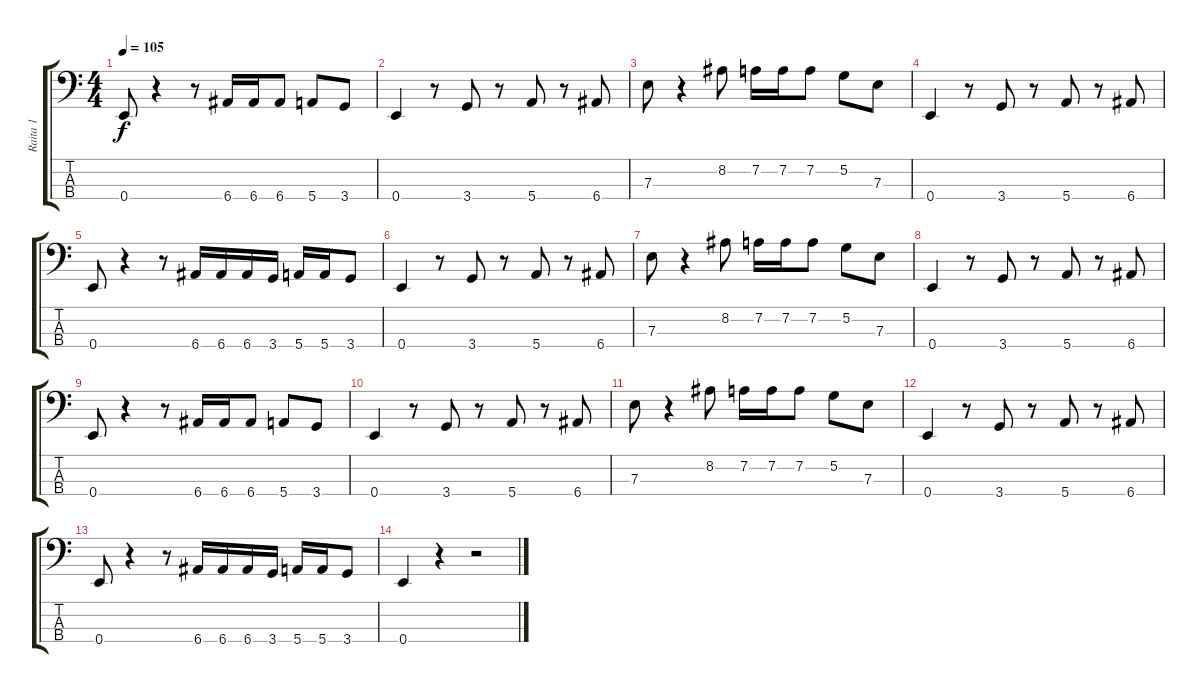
\track ("Raita 1" "Raita 1") {instrument electricbassfinger}
\staff {score tabs}
\tuning (G2 D2 A1 E1) {hide}
\ts (4 4)
\tempo 105
\clef f4
\ks c
0.4.8{dy f} r.4 r.8 6.4.16 6.4.16 6.4.8 5.4.8 3.4.8 |
0.4.4 r.8 3.4.8 r.8 5.4.8 r.8 6.4.8 |
7.3.8 r.4 8.2.8 7.2.16 7.2.16 7.2.8 5.2.8 7.3.8 |
0.4.4 r.8 3.4.8 r.8 5.4.8 r.8 6.4.8 |
0.4.8 r.4 r.8 6.4.16 6.4.16 6.4.16 3.4.16 5.4.16 5.4.16 3.4.8 |
0.4.4 r.8 3.4.8 r.8 5.4.8 r.8 6.4.8 |
7.3.8 r.4 8.2.8 7.2.16 7.2.16 7.2.8 5.2.8 7.3.8 |
0.4.4 r.8 3.4.8 r.8 5.4.8 r.8 6.4.8 |
0.4.8 r.4 r.8 6.4.16 6.4.16 6.4.8 5.4.8 3.4.8 |
0.4.4 r.8 3.4.8 r.8 5.4.8 r.8 6.4.8 |
7.3.8 r.4 8.2.8 7.2.16 7.2.16 7.2.8 5.2.8 7.3.8 |
0.4.4 r.8 3.4.8 r.8 5.4.8 r.8 6.4.8 |
0.4.8 r.4 r.8 6.4.16 6.4.16 6.4.16 3.4.16 5.4.16 5.4.16 3.4.8 |
0.4.4 r.4 r.2
